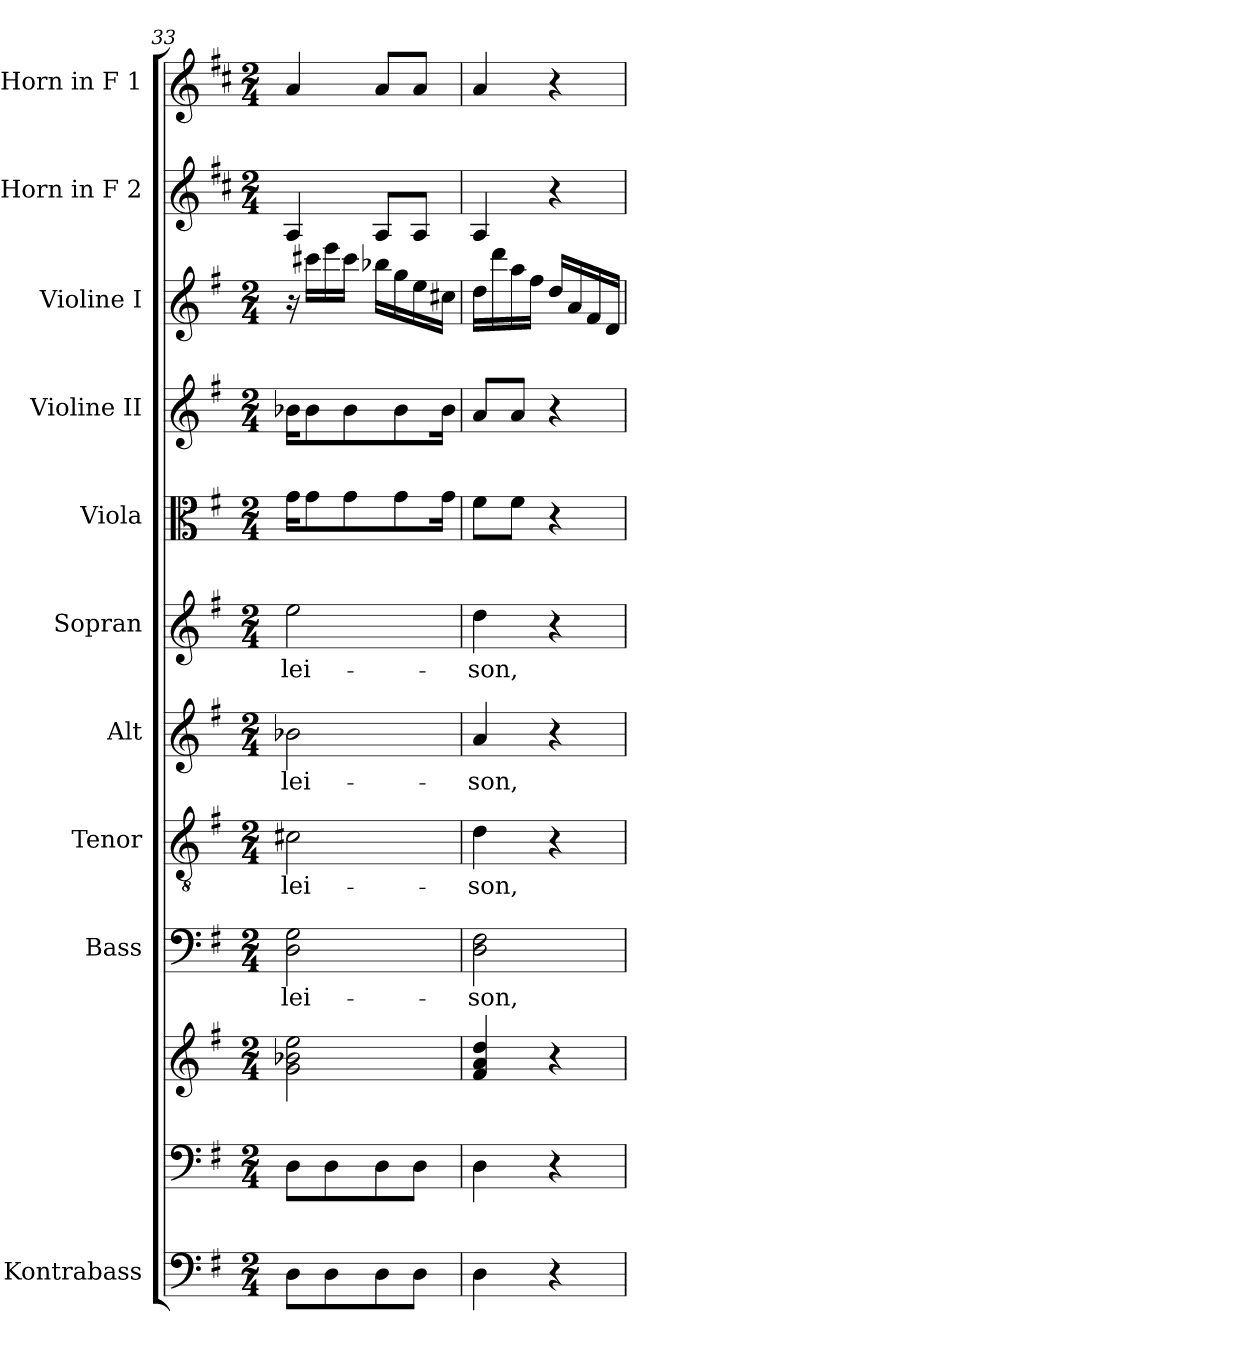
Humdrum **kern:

**kern	**kern	**kern	**kern	**text	**kern	**text	**kern	**text	**kern	**text	**kern	**kern	**kern	**kern	**kern
*part11	*part10	*part10	*part9	*part9	*part8	*part8	*part7	*part7	*part6	*part6	*part5	*part4	*part3	*part2	*part1
*staff12	*staff11	*staff10	*staff9	*staff9	*staff8	*staff8	*staff7	*staff7	*staff6	*staff6	*staff5	*staff4	*staff3	*staff2	*staff1
*I"Kontrabass	*	*	*I"Bass	*	*I"Tenor	*	*I"Alt	*	*I"Sopran	*	*I"Viola	*I"Violine II	*I"Violine I	*I"Horn in F 2	*I"Horn in F 1
*I'Kb.	*	*	*I'B.	*	*I'T.	*	*I'A.	*	*I'S.	*	*I'Vla.	*I'Vl. II	*I'Vl. I	*	*
*clefF4	*clefF4	*clefG2	*clefF4	*	*clefGv2	*	*clefG2	*	*clefG2	*	*clefC3	*clefG2	*clefG2	*clefG2	*clefG2
*ITrd7c12	*	*	*	*	*	*	*	*	*	*	*	*	*	*ITrd4c7	*ITrd4c7
*k[f#]	*k[f#]	*k[f#]	*k[f#]	*	*k[f#]	*	*k[f#]	*	*k[f#]	*	*k[f#]	*k[f#]	*k[f#]	*k[f#]	*k[f#]
*G:	*G:	*G:	*G:	*	*G:	*	*G:	*	*G:	*	*G:	*G:	*G:	*G:	*G:
*M2/4	*M2/4	*M2/4	*M2/4	*	*M2/4	*	*M2/4	*	*M2/4	*	*M2/4	*M2/4	*M2/4	*M2/4	*M2/4
=33	=33	=33	=33	=33	=33	=33	=33	=33	=33	=33	=33	=33	=33	=33	=33
!	!	!	!	!LO:LY:b	!	!LO:LY:b	!	!LO:LY:b	!	!LO:LY:b	!	!	!	!	!
8DD\L	8D\L	2g\ 2b-X\ 2ee\	2D\ 2G\	-lei-	2c#X\	-lei-	2b-X\	-lei-	2ee\	-lei-	16g\KL	16b-X\KL	16r	4D/	4d/
.	.	.	.	.	.	.	.	.	.	.	8g\	8b-\	16ccc#X\LL	.	.
8DD\	8D\	.	.	.	.	.	.	.	.	.	.	.	16eee\	.	.
.	.	.	.	.	.	.	.	.	.	.	8g\	8b-\	16ccc#\JJ	.	.
8DD\	8D\	.	.	.	.	.	.	.	.	.	.	.	16bb-X\LL	8D/L	8d/L
.	.	.	.	.	.	.	.	.	.	.	8g\	8b-\	16gg\	.	.
8DD\J	8D\J	.	.	.	.	.	.	.	.	.	.	.	16ee\	8D/J	8d/J
.	.	.	.	.	.	.	.	.	.	.	16g\Jk	16b-\Jk	16cc#X\JJ	.	.
=34	=34	=34	=34	=34	=34	=34	=34	=34	=34	=34	=34	=34	=34	=34	=34
!	!	!	!	!LO:LY:b	!	!LO:LY:b	!	!LO:LY:b	!	!LO:LY:b	!	!	!	!	!
4DD\	4D\	4f#/ 4a/ 4dd/	2D\ 2F#\	-son,	4d\	-son,	4a/	-son,	4dd\	-son,	8f#\L	8a/L	16dd\LL	4D/	4d/
.	.	.	.	.	.	.	.	.	.	.	.	.	16ddd\	.	.
.	.	.	.	.	.	.	.	.	.	.	8f#\J	8a/J	16aa\	.	.
.	.	.	.	.	.	.	.	.	.	.	.	.	16ff#\JJ	.	.
4r	4r	4r	.	.	4r	.	4r	.	4r	.	4r	4r	16dd/LL	4r	4r
.	.	.	.	.	.	.	.	.	.	.	.	.	16a/	.	.
.	.	.	.	.	.	.	.	.	.	.	.	.	16f#/	.	.
.	.	.	.	.	.	.	.	.	.	.	.	.	16d/JJ	.	.
=	=	=	=	=	=	=	=	=	=	=	=	=	=	=	=
*-	*-	*-	*-	*-	*-	*-	*-	*-	*-	*-	*-	*-	*-	*-	*-
